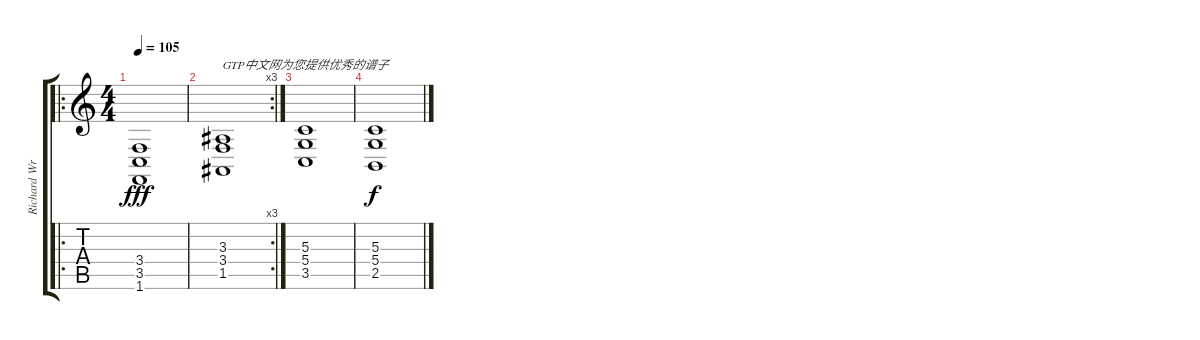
\track ("Richard Wright" "Richard Wr") {instrument stringensemble1}
\staff {score tabs}
\tuning (E4 B3 G3 D3 A2 E2) {hide}
\ro
\ts (4 4)
\tempo 105
\clef g2
\ks c
(3.4 3.5 1.6).1{dy fff} |
\rc 3
(3.3 3.4 1.5).1{txt "GTP中文网为您提供优秀的谱子"} |
(5.3 5.4 3.5).1 |
(5.3 5.4 2.5).1{dy f}
